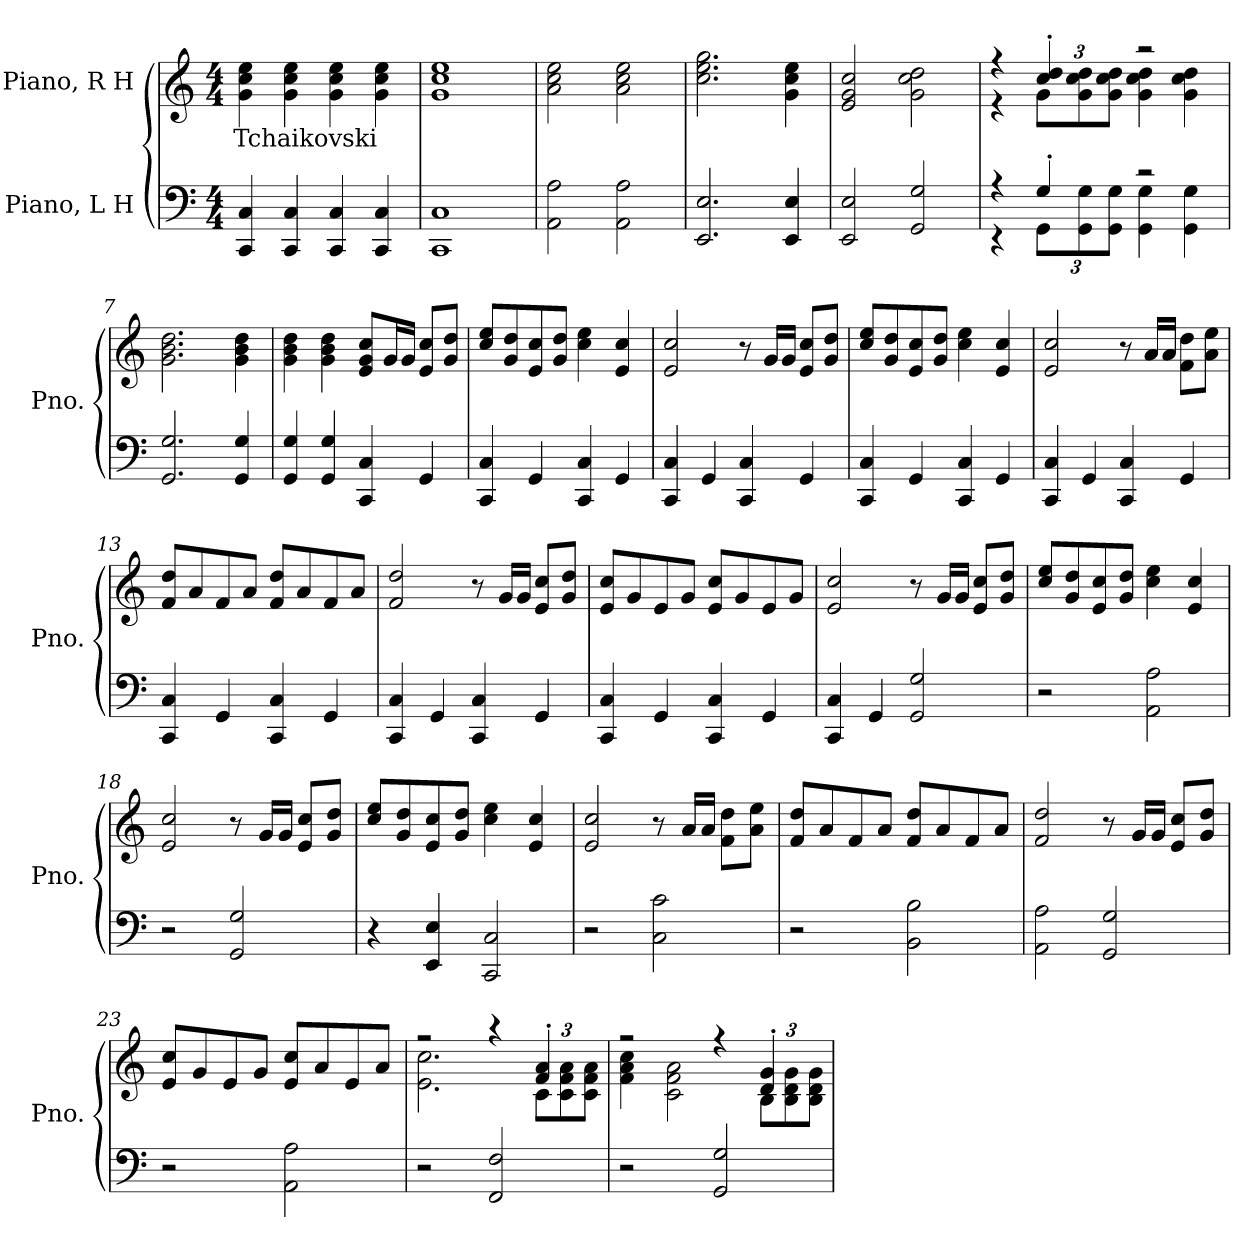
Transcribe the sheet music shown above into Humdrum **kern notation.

**kern	**kern	**text
*part2	*part1	*part1
*staff2	*staff1	*staff1
*I"Piano, L H	*I"Piano, R H	*
*I'Pno.	*I'Pno.	*
*clefF4	*clefG2	*
*k[]	*k[]	*
*M4/4	*M4/4	*
*MM110	*MM110	*
=1	=1	=1
!	!	!LO:LY:b
4CC/ 4C/	4g\ 4cc\ 4ee\	Tchaikovski
4CC/ 4C/	4g\ 4cc\ 4ee\	.
4CC/ 4C/	4g\ 4cc\ 4ee\	.
4CC/ 4C/	4g\ 4cc\ 4ee\	.
=2	=2	=2
1CC 1C	1g 1cc 1ee	.
=3	=3	=3
2AA\ 2A\	2a\ 2cc\ 2ee\	.
2AA\ 2A\	2a\ 2cc\ 2ee\	.
=4	=4	=4
2.EE/ 2.E/	2.cc\ 2.ee\ 2.gg\	.
4EE/ 4E/	4g\ 4cc\ 4ee\	.
=5	=5	=5
2EE/ 2E/	2e/ 2g/ 2cc/	.
2GG/ 2G/	2g\ 2cc\ 2dd\	.
=6	=6	=6
*^	*^	*
4r	4r	4r	4r	.
*	*Xbrackettup	*	*Xbrackettup	*
4G'/	12GG\L	4cc/' 4dd/'	12g\L	.
.	12GG\ 12G\	.	12g\ 12cc\ 12dd\	.
.	12GG\ 12G\J	.	12g\ 12cc\ 12dd\J	.
2r	4GG\ 4G\	2r	4g\ 4cc\ 4dd\	.
.	4GG\ 4G\	.	4g\ 4cc\ 4dd\	.
*v	*v	*	*	*
*	*v	*v	*
=7	=7	=7
2.GG/ 2.G/	2.g\ 2.b\ 2.dd\	.
4GG/ 4G/	4g\ 4b\ 4dd\	.
!!LO:LB:g=z
=8	=8	=8
4GG/ 4G/	4g\ 4b\ 4dd\	.
4GG/ 4G/	4g\ 4b\ 4dd\	.
4CC/ 4C/	8e/ 8g/ 8cc/L	.
.	16g/L	.
.	16g/JJ	.
4GG/	8e/ 8cc/L	.
.	8g/ 8dd/J	.
=9	=9	=9
4CC/ 4C/	8cc/ 8ee/L	.
.	8g/ 8dd/	.
4GG/	8e/ 8cc/	.
.	8g/ 8dd/J	.
4CC/ 4C/	4cc\ 4ee\	.
4GG/	4e/ 4cc/	.
=10	=10	=10
4CC/ 4C/	2e/ 2cc/	.
4GG/	.	.
4CC/ 4C/	8r	.
.	16g/LL	.
.	16g/JJ	.
4GG/	8e/ 8cc/L	.
.	8g/ 8dd/J	.
=11	=11	=11
4CC/ 4C/	8cc/ 8ee/L	.
.	8g/ 8dd/	.
4GG/	8e/ 8cc/	.
.	8g/ 8dd/J	.
4CC/ 4C/	4cc\ 4ee\	.
4GG/	4e/ 4cc/	.
=12	=12	=12
4CC/ 4C/	2e/ 2cc/	.
4GG/	.	.
4CC/ 4C/	8r	.
.	16a/LL	.
.	16a/JJ	.
4GG/	8f\ 8dd\L	.
.	8a\ 8ee\J	.
=13	=13	=13
4CC/ 4C/	8f/ 8dd/L	.
.	8a/	.
4GG/	8f/	.
.	8a/J	.
4CC/ 4C/	8f/ 8dd/L	.
.	8a/	.
4GG/	8f/	.
.	8a/J	.
!!LO:LB:g=z
=14	=14	=14
4CC/ 4C/	2f/ 2dd/	.
4GG/	.	.
4CC/ 4C/	8r	.
.	16g/LL	.
.	16g/JJ	.
4GG/	8e/ 8cc/L	.
.	8g/ 8dd/J	.
=15	=15	=15
4CC/ 4C/	8e/ 8cc/L	.
.	8g/	.
4GG/	8e/	.
.	8g/J	.
4CC/ 4C/	8e/ 8cc/L	.
.	8g/	.
4GG/	8e/	.
.	8g/J	.
=16	=16	=16
4CC/ 4C/	2e/ 2cc/	.
4GG/	.	.
2GG/ 2G/	8r	.
.	16g/LL	.
.	16g/JJ	.
.	8e/ 8cc/L	.
.	8g/ 8dd/J	.
=17	=17	=17
2r	8cc/ 8ee/L	.
.	8g/ 8dd/	.
.	8e/ 8cc/	.
.	8g/ 8dd/J	.
2AA\ 2A\	4cc\ 4ee\	.
.	4e/ 4cc/	.
=18	=18	=18
2r	2e/ 2cc/	.
2GG/ 2G/	8r	.
.	16g/LL	.
.	16g/JJ	.
.	8e/ 8cc/L	.
.	8g/ 8dd/J	.
=19	=19	=19
4r	8cc/ 8ee/L	.
.	8g/ 8dd/	.
4EE/ 4E/	8e/ 8cc/	.
.	8g/ 8dd/J	.
2CC/ 2C/	4cc\ 4ee\	.
.	4e/ 4cc/	.
!!LO:LB:g=z
=20	=20	=20
2r	2e/ 2cc/	.
2C\ 2c\	8r	.
.	16a/LL	.
.	16a/JJ	.
.	8f\ 8dd\L	.
.	8a\ 8ee\J	.
=21	=21	=21
2r	8f/ 8dd/L	.
.	8a/	.
.	8f/	.
.	8a/J	.
2BB\ 2B\	8f/ 8dd/L	.
.	8a/	.
.	8f/	.
.	8a/J	.
=22	=22	=22
2AA\ 2A\	2f/ 2dd/	.
2GG/ 2G/	8r	.
.	16g/LL	.
.	16g/JJ	.
.	8e/ 8cc/L	.
.	8g/ 8dd/J	.
=23	=23	=23
2r	8e/ 8cc/L	.
.	8g/	.
.	8e/	.
.	8g/J	.
2AA\ 2A\	8e/ 8cc/L	.
.	8a/	.
.	8e/	.
.	8a/J	.
=24	=24	=24
*	*^	*
2r	2r	2.e\ 2.cc\	.
2FF/ 2F/	4r	.	.
.	4f/' 4a/'	12c\L	.
.	.	12c\ 12f\ 12a\	.
.	.	12c\ 12f\ 12a\J	.
=25	=25	=25	=25
2r	2r	4f\ 4a\ 4cc\	.
.	.	2c\ 2f\ 2a\	.
2GG/ 2G/	4r	.	.
.	4d/' 4g/'	12B\L	.
.	.	12B\ 12d\ 12g\	.
.	.	12B\ 12d\ 12g\J	.
*	*v	*v	*
=	=	=
*-	*-	*-
